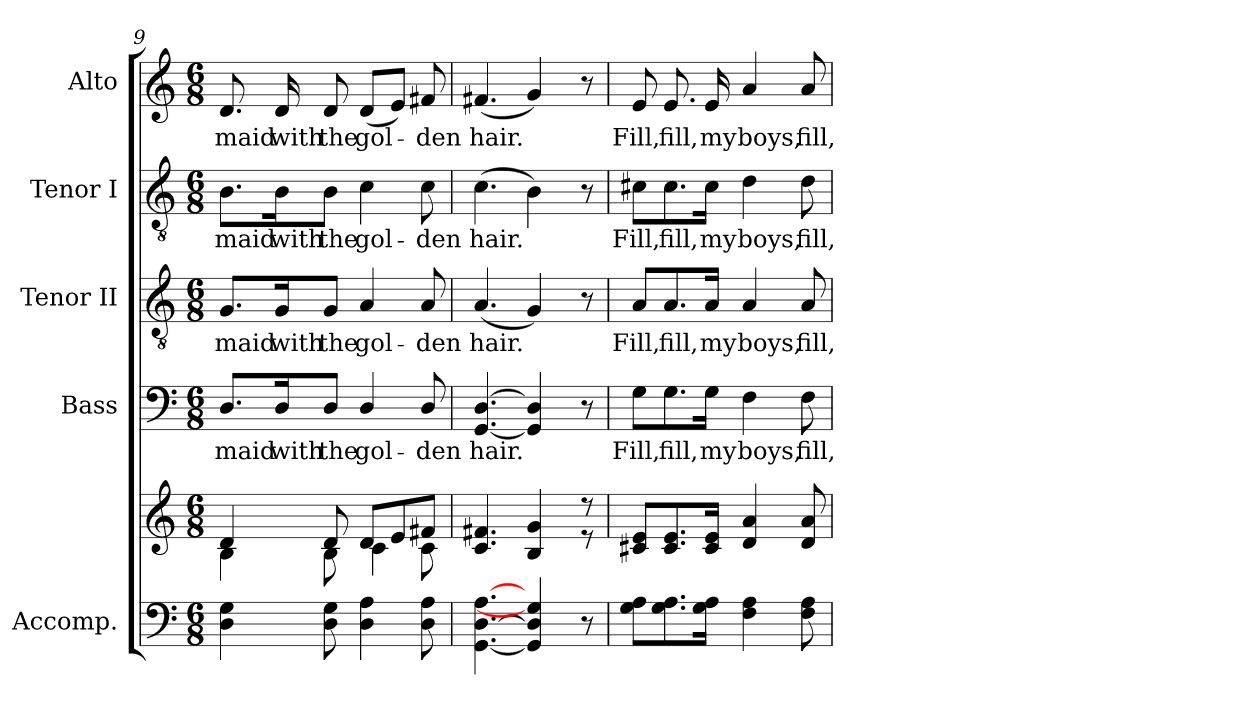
**kern	**kern	**kern	**text	**kern	**text	**kern	**text	**kern	**text
*part5	*part5	*part4	*part4	*part3	*part3	*part2	*part2	*part1	*part1
*staff6	*staff5	*staff4	*staff4	*staff3	*staff3	*staff2	*staff2	*staff1	*staff1
*I"Accomp.	*	*I"Bass	*	*I"Tenor II	*	*I"Tenor I	*	*I"Alto	*
*	*	*I'B	*	*I'T II	*	*I'T I	*	*I'A	*
!!LO:LB:g=z
*clefF4	*clefG2	*clefF4	*	*clefGv2	*	*clefGv2	*	*clefG2	*
*k[]	*k[]	*k[]	*	*k[]	*	*k[]	*	*k[]	*
*C:	*C:	*C:	*	*C:	*	*C:	*	*C:	*
*M6/8	*M6/8	*M6/8	*	*M6/8	*	*M6/8	*	*M6/8	*
=9	=9	=9	=9	=9	=9	=9	=9	=9	=9
*	*^	*	*	*	*	*	*	*	*
!	!	!	!	!LO:LY:b	!	!LO:LY:b	!	!LO:LY:b	!	!LO:LY:b
4D\ 4G\	4d/	4B\	8.D/L	maid	8.G/L	maid	8.B\L	maid	8.d	maid
!	!	!	!	!LO:LY:b	!	!LO:LY:b	!	!LO:LY:b	!	!LO:LY:b
.	.	.	16D/K	with	16G/K	with	16B\K	with	16d	with
!	!	!	!	!LO:LY:b	!	!LO:LY:b	!	!LO:LY:b	!	!LO:LY:b
8D\ 8G\	8d/	8B\	8D/J	the	8G/J	the	8B\J	the	8d	the
!	!	!	!	!LO:LY:b	!	!LO:LY:b	!	!LO:LY:b	!	!LO:LY:b
4D\ 4A\	8d/L	4c\	4D/	gol-	4A	gol-	4c	gol-	(<8dL	gol-
.	8e/	.	.	.	.	.	.	.	8eJ)	.
!	!	!	!	!LO:LY:b	!	!LO:LY:b	!	!LO:LY:b	!	!LO:LY:b
8D\ 8A\	8f#X/J	8c\	8D/	-den	8A	-den	8c	-den	8f#X	den
=10	=10	=10	=10	=10	=10	=10	=10	=10	=10	=10
!	!	!	!	!LO:LY:b	!	!LO:LY:b	!	!LO:LY:b	!	!LO:LY:b
[4.GG [4.D [4.A	2ryy	4.c/ 4.f#/	[4.GG [4.D	hair.	(<4.A	hair.	(>4.c	hair.	(<4.f#	hair.
4GG/] 4D/] 4G/]	.	4B/ 4g/	4GG] 4D]	.	4G)	.	4B)	.	4g)	.
.	8ryy	.	.	.	.	.	.	.	.	.
8r	8r	8r	8r	.	8r	.	8r	.	8r	.
=11	=11	=11	=11	=11	=11	=11	=11	=11	=11	=11
!	!	!LO:N:vis=1	!	!LO:LY:b	!	!LO:LY:b	!	!LO:LY:b	!	!LO:LY:b
8G 8AL	8c#X/ 8e/L	2.ryy	8G\L	Fill,	8A/L	Fill,	8c#X\L	Fill,	8e	Fill,
!	!	!	!	!LO:LY:b	!	!LO:LY:b	!	!LO:LY:b	!	!LO:LY:b
8.G 8.A	8.c#/ 8.e/	.	8.G\	fill,	8.A/	fill,	8.c#\	fill,	8.e	fill,
!	!	!	!	!LO:LY:b	!	!LO:LY:b	!	!LO:LY:b	!	!LO:LY:b
16G 16AJ	16c#/ 16e/J	.	16G\Jk	my	16A/Jk	my	16c#\Jk	my	16e	my
!	!	!	!	!LO:LY:b	!	!LO:LY:b	!	!LO:LY:b	!	!LO:LY:b
4F 4A	4d/ 4a/	.	4F	boys,	4A	boys,	4d	boys,	4a	boys,
!	!	!	!	!LO:LY:b	!	!LO:LY:b	!	!LO:LY:b	!	!LO:LY:b
8F 8A	8d/ 8a/	.	8F	fill,	8A	fill,	8d	fill,	8a	fill,
*	*v	*v	*	*	*	*	*	*	*	*
=	=	=	=	=	=	=	=	=	=
*-	*-	*-	*-	*-	*-	*-	*-	*-	*-
